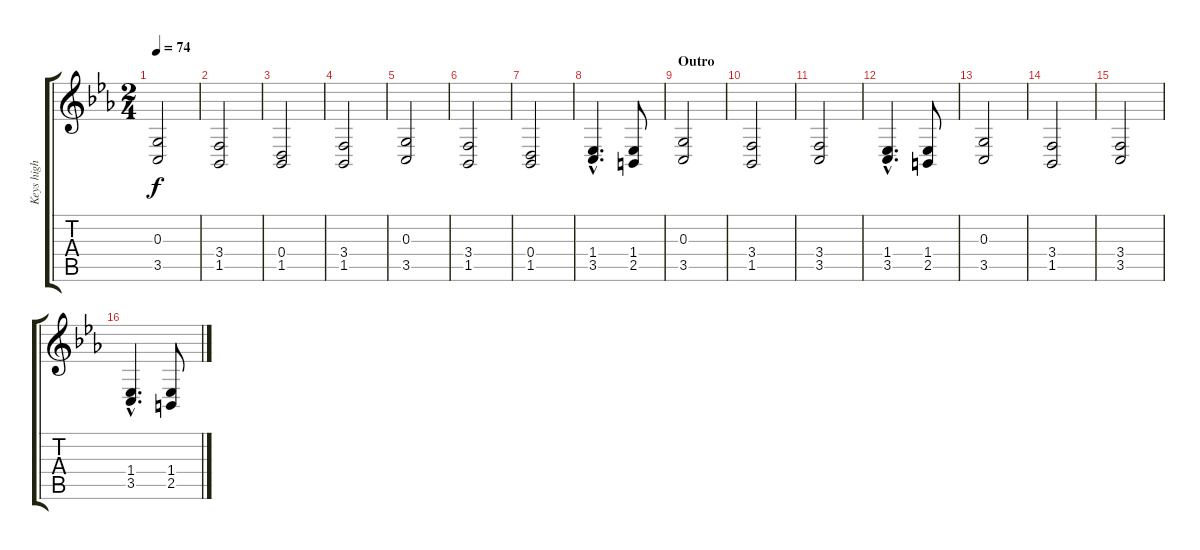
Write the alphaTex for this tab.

\track ("Keys high" "Keys high") {instrument stringensemble1}
\staff {score tabs}
\tuning (E4 B3 G3 D3 A2 E2) {hide}
\ts (2 4)
\tempo 74
\clef g2
\ks eb
(0.3 3.5).2{dy f} |
(3.4 1.5).2 |
(0.4 1.5).2 |
(3.4 1.5).2 |
(0.3 3.5).2 |
(3.4 1.5).2 |
(0.4 1.5).2 |
(1.4{hac} 3.5{hac}).4{d} (1.4 2.5).8 |
\section ("" "Outro")
(0.3 3.5).2 |
(3.4 1.5).2 |
(3.4 3.5).2 |
(1.4{hac} 3.5{hac}).4{d} (1.4 2.5).8 |
(0.3 3.5).2 |
(3.4 1.5).2 |
(3.4 3.5).2 |
(1.4{hac} 3.5{hac}).4{d} (1.4 2.5).8
